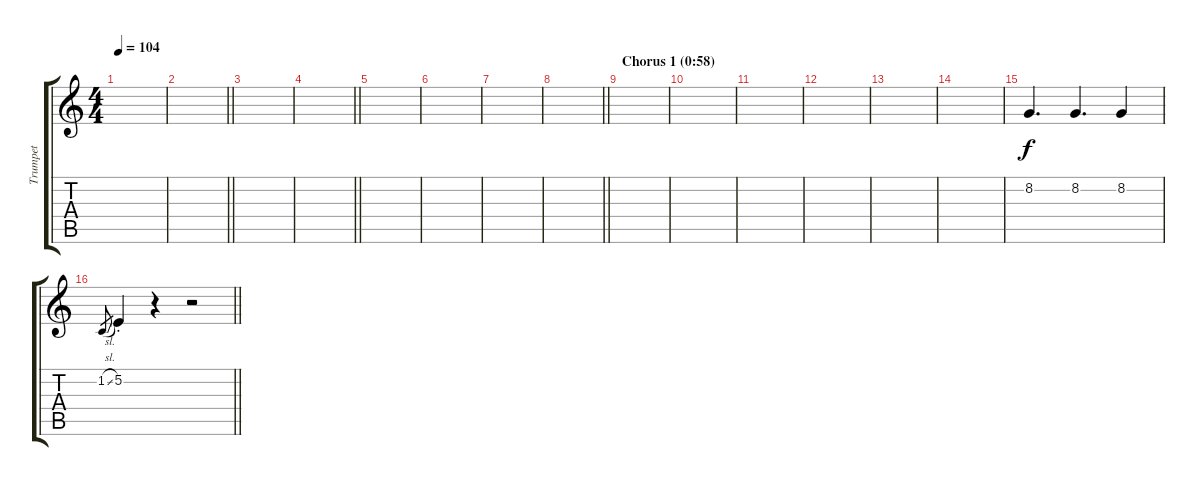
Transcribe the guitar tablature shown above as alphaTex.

\track ("Trumpet" "Trumpet") {instrument trumpet}
\staff {score tabs}
\tuning (E4 B3 G3 D3 A2 E2) {hide}
\ts (4 4)
\tempo 104
\clef g2
\ks c
|
\barLineRight lightlight
|
|
\barLineRight lightlight
|
|
|
|
\barLineRight lightlight
|
\section ("" "Chorus 1 (0:58)")
|
|
|
|
|
|
8.2.4{d} 8.2.4{d} 8.2.4 |
\barLineRight lightlight
1.2{sl}.8{gr} 5.2{st}.4 r.4 r.2
